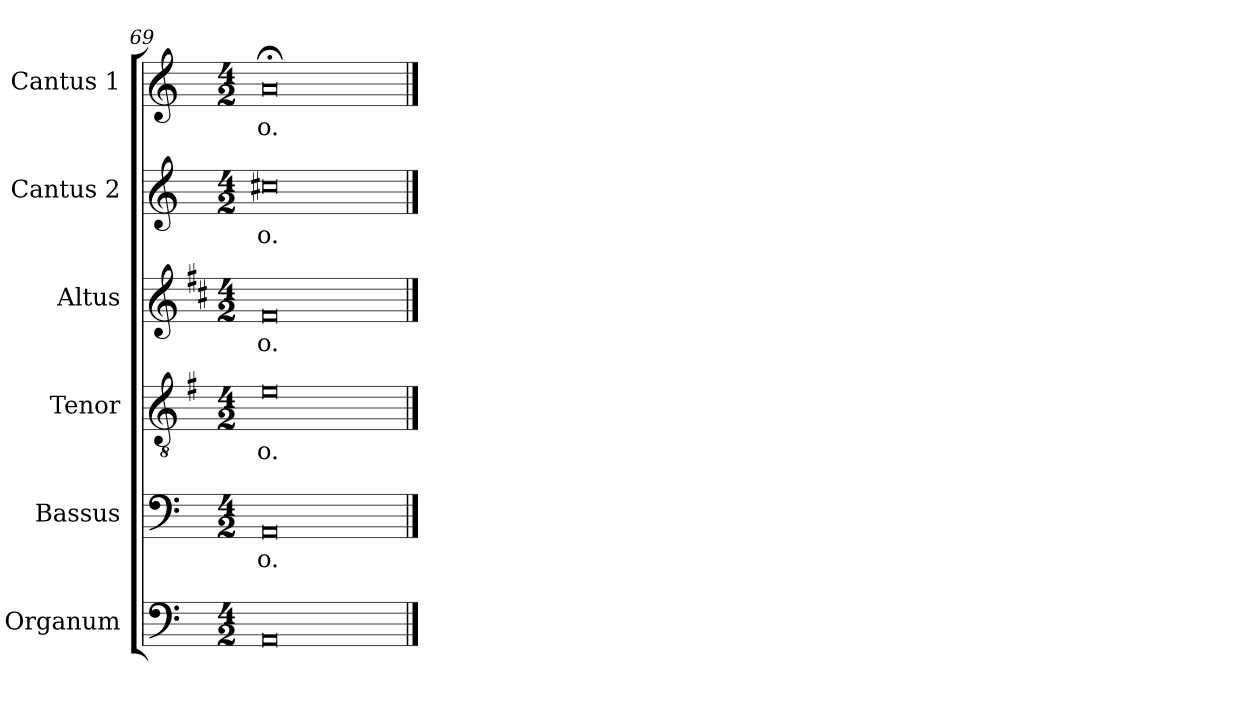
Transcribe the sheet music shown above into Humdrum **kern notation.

**kern	**kern	**text	**kern	**text	**kern	**text	**kern	**text	**kern	**text
*part6	*part5	*part5	*part4	*part4	*part3	*part3	*part2	*part2	*part1	*part1
*staff6	*staff5	*staff5	*staff4	*staff4	*staff3	*staff3	*staff2	*staff2	*staff1	*staff1
*I"Organum	*I"Bassus	*	*I"Tenor	*	*I"Altus	*	*I"Cantus 2	*	*I"Cantus 1	*
*I'Or	*I'B	*	*I'T	*	*I'A	*	*I'C2	*	*I'C1	*
*clefF4	*clefF4	*	*clefGv2	*	*clefG2	*	*clefG2	*	*clefG2	*
*	*	*	*ITrd4c7	*	*ITrd1c2	*	*	*	*	*
*k[]	*k[]	*	*k[]	*	*k[]	*	*k[]	*	*k[]	*
*C:	*C:	*	*C:	*	*C:	*	*C:	*	*C:	*
*M4/2	*M4/2	*	*M4/2	*	*M4/2	*	*M4/2	*	*M4/2	*
=69	=69	=69	=69	=69	=69	=69	=69	=69	=69	=69
!	!	!LO:LY:b	!	!LO:LY:b	!	!LO:LY:b	!	!LO:LY:b	!	!LO:LY:b
0AA	0AA	-o.	0A	-o.	0e	-o.	0cc#X	-o.	0a;<	-o.
==	==	==	==	==	==	==	==	==	==	==
*-	*-	*-	*-	*-	*-	*-	*-	*-	*-	*-
